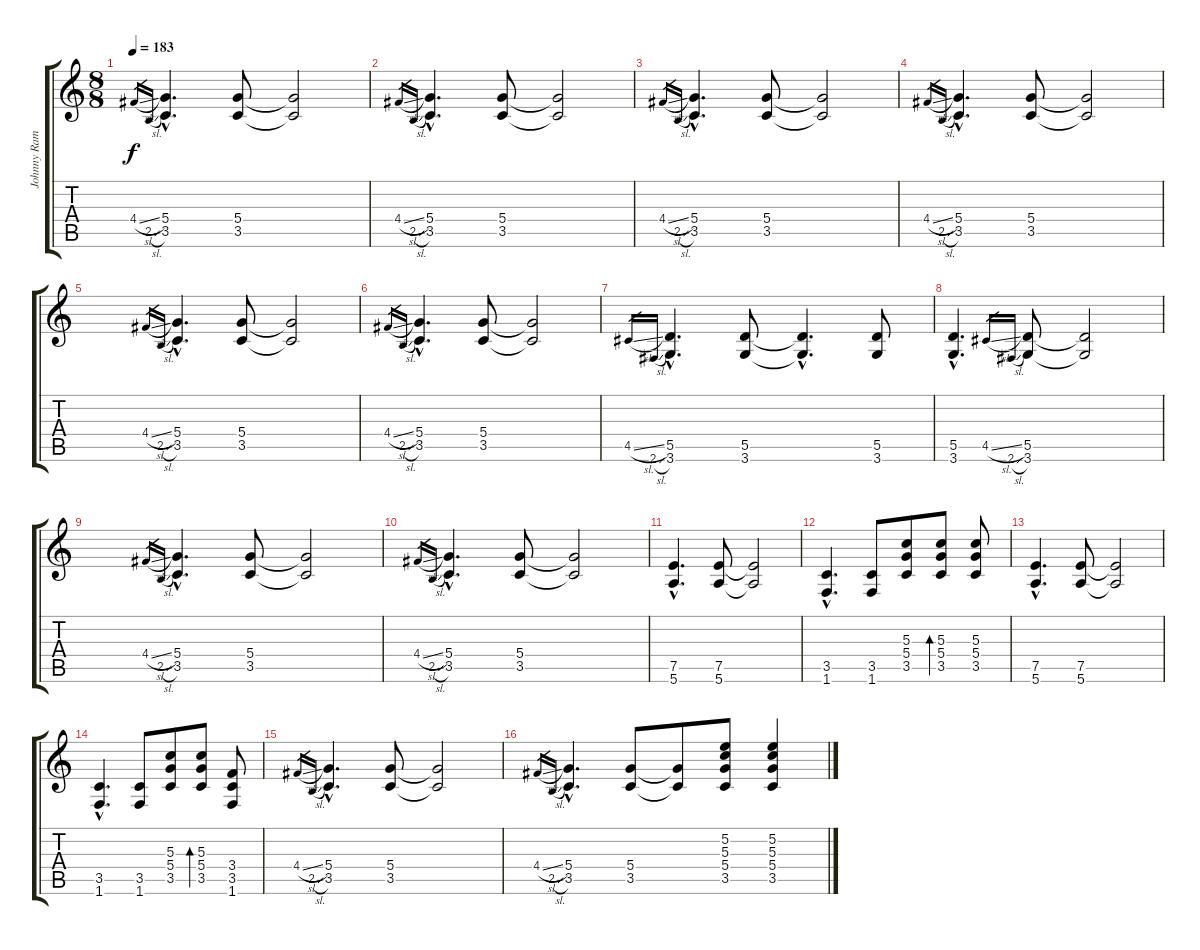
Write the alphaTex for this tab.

\track ("Johnny Ramone - Guitar 2" "Johnny Ram") {instrument electricguitarclean}
\staff {score tabs}
\tuning (E4 B3 G3 D3 A2 E2) {hide}
\ts (8 8)
\tempo 183
\clef g2
\ks c
4.4{sl}.16{gr dy f} 2.5{sl}.16{gr} (5.4{hac} 3.5{hac}).4{d} (5.4 3.5).8 (5.4{t} 3.5{t}).2 |
4.4{sl}.16{gr} 2.5{sl}.16{gr} (5.4{hac} 3.5{hac}).4{d} (5.4 3.5).8 (5.4{t} 3.5{t}).2 |
4.4{sl}.16{gr} 2.5{sl}.16{gr} (5.4{hac} 3.5{hac}).4{d} (5.4 3.5).8 (5.4{t} 3.5{t}).2 |
4.4{sl}.16{gr} 2.5{sl}.16{gr} (5.4{hac} 3.5{hac}).4{d} (5.4 3.5).8 (5.4{t} 3.5{t}).2 |
4.4{sl}.16{gr} 2.5{sl}.16{gr} (5.4{hac} 3.5{hac}).4{d} (5.4 3.5).8 (5.4{t} 3.5{t}).2 |
4.4{sl}.16{gr} 2.5{sl}.16{gr} (5.4{hac} 3.5{hac}).4{d} (5.4 3.5).8 (5.4{t} 3.5{t}).2 |
4.5{sl}.16{gr} 2.6{sl}.16{gr} (5.5{hac} 3.6{hac}).4{d} (5.5 3.6).8 (5.5{hac t} 3.6{hac t}).4{d} (5.5 3.6).8 |
(5.5{hac} 3.6{hac}).4{d} 4.5{sl}.16{gr} 2.6{sl}.16{gr} (5.5 3.6).8 (5.5{t} 3.6{t}).2 |
4.4{sl}.16{gr} 2.5{sl}.16{gr} (5.4{hac} 3.5{hac}).4{d} (5.4 3.5).8 (5.4{t} 3.5{t}).2 |
4.4{sl}.16{gr} 2.5{sl}.16{gr} (5.4{hac} 3.5{hac}).4{d} (5.4 3.5).8 (5.4{t} 3.5{t}).2 |
(7.5{hac} 5.6{hac}).4{d} (7.5 5.6).8 (7.5{t} 5.6{t}).2 |
(3.5{hac} 1.6{hac}).4{d} (3.5 1.6).8 (5.3 5.4 3.5).8 (5.3 5.4 3.5).8{bd 240} (5.3 5.4 3.5).8 |
(7.5{hac} 5.6).4{d} (7.5 5.6).8 (7.5{t} 5.6{t}).2 |
(3.5{hac} 1.6{hac}).4{d} (3.5 1.6).8 (5.3 5.4 3.5).8 (5.3 5.4 3.5).8{bd 240} (3.4 3.5 1.6).8 |
4.4{sl}.16{gr} 2.5{sl}.16{gr} (5.4{hac} 3.5{hac}).4{d} (5.4 3.5).8 (5.4{t} 3.5{t}).2 |
4.4{sl}.16{gr} 2.5{sl}.16{gr} (5.4{hac} 3.5{hac}).4{d} (5.4 3.5).8 (5.4{t} 3.5{t}).8 (5.2 5.3 5.4 3.5).8 (5.2 5.3 5.4 3.5).4
